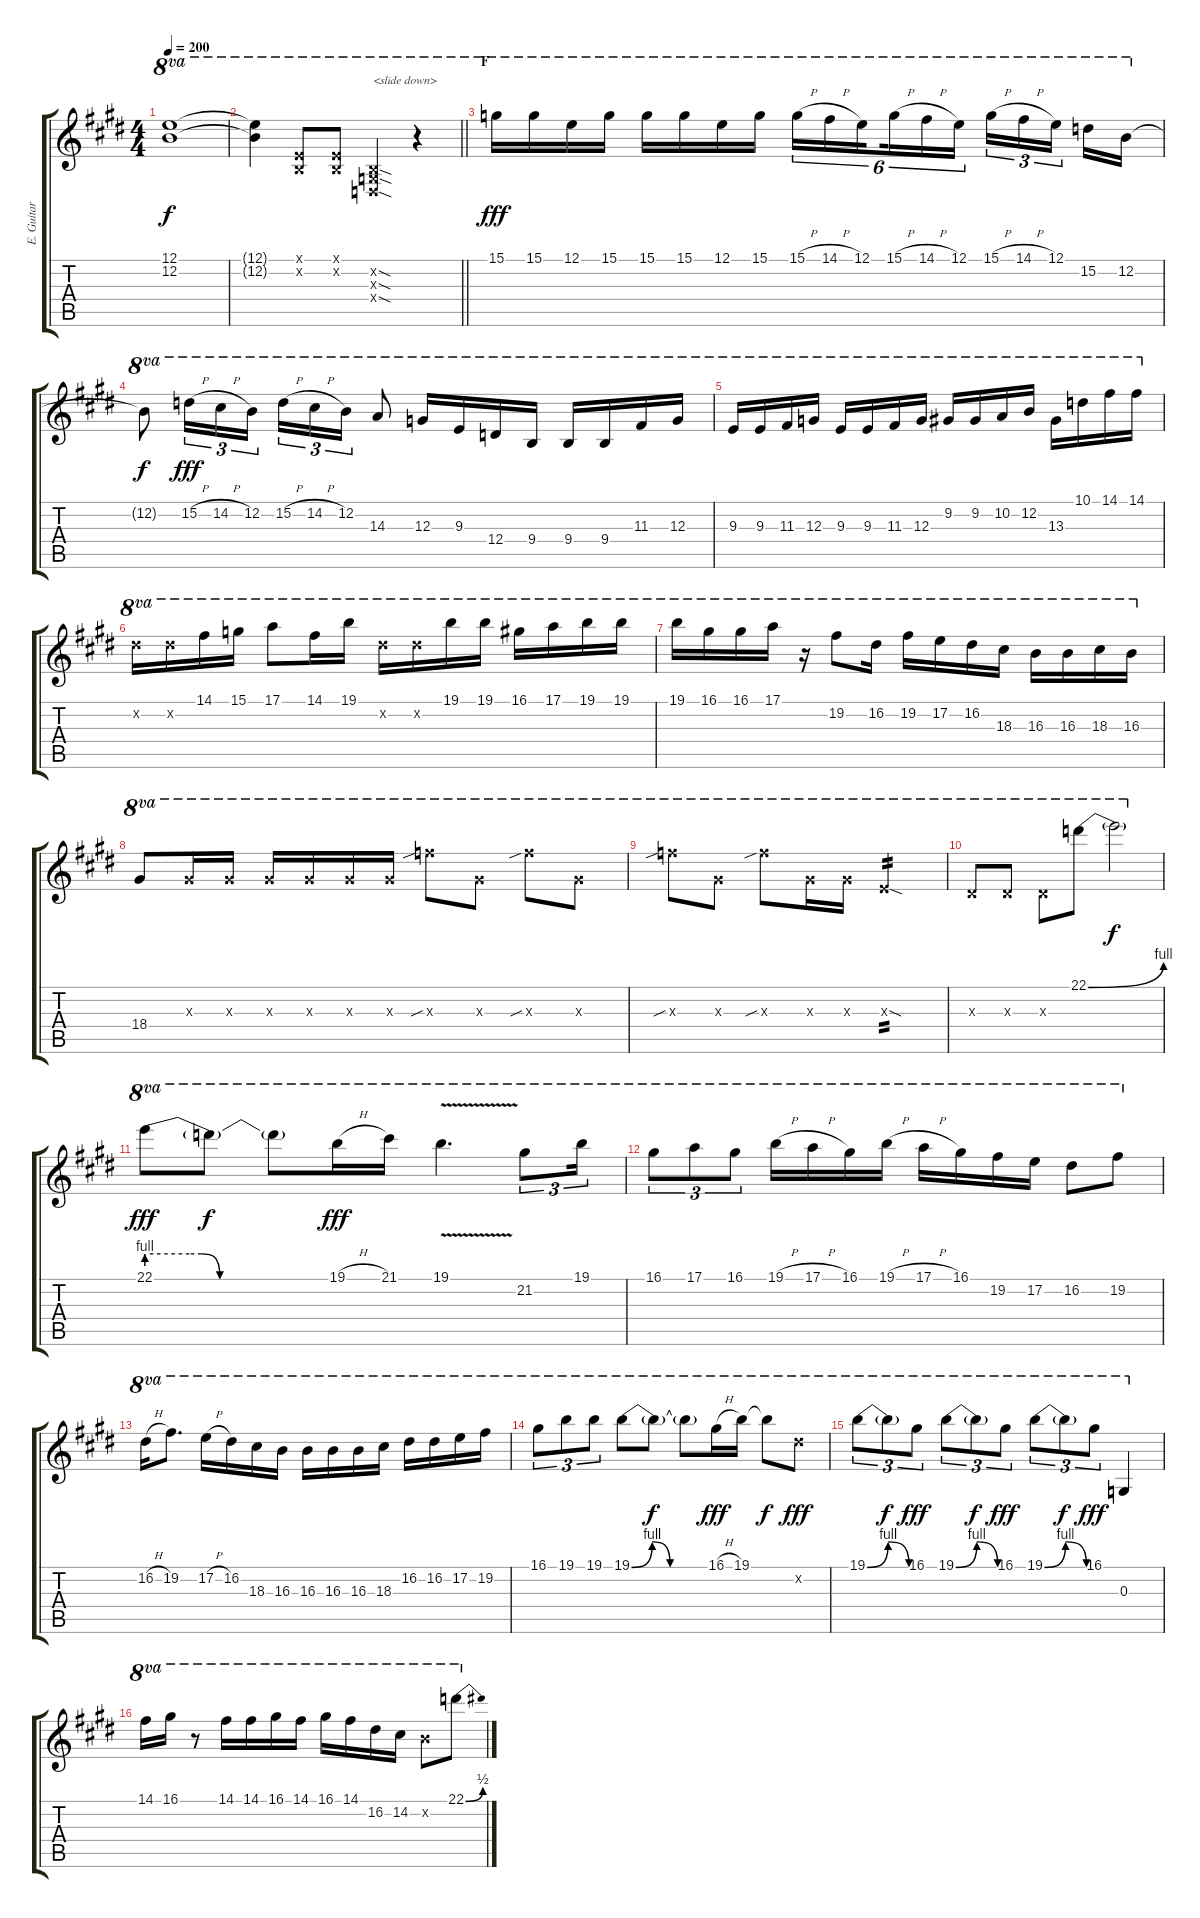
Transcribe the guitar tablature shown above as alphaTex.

\track ("E. Guitar I" "E. Guitar ") {instrument overdrivenguitar}
\staff {score tabs}
\tuning (E4 B3 G3 D3 A2 E2) {hide}
\ts (4 4)
\tempo 200
\clef g2
\ks e
(12.1{t} 12.2{t}).1{ot 8va dy f} |
\barLineRight lightlight
(12.1{t} 12.2{t}).4{ot 8va} (0.1{x} 0.2{x}).8{ot 8va} (0.1{x} 0.2{x}).8{ot 8va} (0.2{sod x} 0.3{sod x} 0.4{sod x}).4{ot 8va txt "<slide down>"} r.4{ot 8va} |
\section ("" "F")
15.1.16{ot 8va dy fff} 15.1.16{ot 8va} 12.1.16{ot 8va} 15.1.16{ot 8va} 15.1.16{ot 8va} 15.1.16{ot 8va} 12.1.16{ot 8va} 15.1.16{ot 8va} 15.1{h}.16{tu (6 4) ot 8va} 14.1{h}.16{tu (6 4) ot 8va} 12.1.16{tu (6 4) ot 8va beam splitsecondary} 15.1{h}.16{tu (6 4) ot 8va} 14.1{h}.16{tu (6 4) ot 8va} 12.1.16{tu (6 4) ot 8va} 15.1{h}.16{tu (3 2) ot 8va} 14.1{h}.16{tu (3 2) ot 8va} 12.1.16{tu (3 2) ot 8va beam splitsecondary} 15.2.16{ot 8va} 12.2.16{ot 8va} |
12.2{t}.8{ot 8va dy f} 15.2{h}.16{tu (3 2) ot 8va dy fff} 14.2{h}.16{tu (3 2) ot 8va} 12.2.16{tu (3 2) ot 8va} 15.2{h}.16{tu (3 2) ot 8va} 14.2{h}.16{tu (3 2) ot 8va} 12.2.16{tu (3 2) ot 8va} 14.3.8{ot 8va} 12.3.16{ot 8va} 9.3.16{ot 8va} 12.4.16{ot 8va} 9.4.16{ot 8va} 9.4.16{ot 8va} 9.4.16{ot 8va} 11.3.16{ot 8va} 12.3.16{ot 8va} |
9.3.16{ot 8va} 9.3.16{ot 8va} 11.3.16{ot 8va} 12.3.16{ot 8va} 9.3.16{ot 8va} 9.3.16{ot 8va} 11.3.16{ot 8va} 12.3.16{ot 8va} 9.2.16{ot 8va} 9.2.16{ot 8va} 10.2.16{ot 8va} 12.2.16{ot 8va} 13.3.16{ot 8va} 10.1.16{ot 8va} 14.1.16{ot 8va} 14.1.16{ot 8va} |
16.2{x}.16{ot 8va} 16.2{x}.16{ot 8va} 14.1.16{ot 8va} 15.1.16{ot 8va} 17.1.8{ot 8va} 14.1.16{ot 8va} 19.1.16{ot 8va} 16.2{x}.16{ot 8va} 16.2{x}.16{ot 8va} 19.1.16{ot 8va} 19.1.16{ot 8va} 16.1.16{ot 8va} 17.1.16{ot 8va} 19.1.16{ot 8va} 19.1.16{ot 8va} |
19.1.16{ot 8va} 16.1.16{ot 8va} 16.1.16{ot 8va} 17.1.16{ot 8va} r.16{ot 8va} 19.2.8{ot 8va} 16.2.16{ot 8va} 19.2.16{ot 8va} 17.2.16{ot 8va} 16.2.16{ot 8va} 18.3.16{ot 8va} 16.3.16{ot 8va} 16.3.16{ot 8va} 18.3.16{ot 8va} 16.3.16{ot 8va} |
18.4.8{ot 8va} 13.3{x}.16{ot 8va} 13.3{x}.16{ot 8va} 13.3{x}.16{ot 8va} 13.3{x}.16{ot 8va} 13.3{x}.16{ot 8va} 13.3{x}.16{ot 8va} 22.3{sib x}.8{ot 8va} 13.3{x}.8{ot 8va} 22.3{sib x}.8{ot 8va} 13.3{x}.8{ot 8va} |
22.3{sib x}.8{ot 8va} 13.3{x}.8{ot 8va} 22.3{sib x}.8{ot 8va} 13.3{x}.16{ot 8va} 13.3{x}.16{ot 8va} 9.3{sod x}.2{ot 8va tp 2} |
8.3{x}.8{ot 8va} 8.3{x}.8{ot 8va} 8.3{x}.8{ot 8va} 22.1{be (bend 0 0 60 4)}.8{ot 8va} 22.1{t}.2{ot 8va dy f} |
22.1{be (custom 0 4 14 4 18 4 24 0 33 0 60 0)}.8{ot 8va dy fff} 22.1{t}.8{ot 8va dy f} 22.1{t}.8{ot 8va} 19.1{h}.16{ot 8va dy fff} 21.1.16{ot 8va} 19.1{v}.4{d ot 8va} 21.2.8{tu (3 2) ot 8va} 19.1.16{tu (3 2) ot 8va} |
16.1.8{tu (3 2) ot 8va} 17.1.8{tu (3 2) ot 8va} 16.1.8{tu (3 2) ot 8va} 19.1{h}.16{ot 8va} 17.1{h}.16{ot 8va} 16.1.16{ot 8va} 19.1{h}.16{ot 8va} 17.1{h}.16{ot 8va} 16.1.16{ot 8va} 19.2.16{ot 8va} 17.2.16{ot 8va} 16.2.8{ot 8va} 19.2.8{ot 8va} |
16.2{h}.16{ot 8va} 19.2.8{d ot 8va} 17.2{h}.16{ot 8va} 16.2.16{ot 8va} 18.3.16{ot 8va} 16.3.16{ot 8va} 16.3.16{ot 8va} 16.3.16{ot 8va} 16.3.16{ot 8va} 18.3.16{ot 8va} 16.2.16{ot 8va} 16.2.16{ot 8va} 17.2.16{ot 8va} 19.2.16{ot 8va} |
16.1.8{tu (3 2) ot 8va} 19.1.8{tu (3 2) ot 8va} 19.1.8{tu (3 2) ot 8va} 19.1{be (custom 0 0 16 4 30 0 60 0)}.8{ot 8va} 19.1{t}.8{ot 8va dy f} 19.1{t}.8{ot 8va} 16.1{h}.16{ot 8va dy fff} 19.1.16{ot 8va} 19.1{t}.8{ot 8va dy f} 16.2{x}.8{ot 8va dy fff} |
19.1{be (bendrelease 0 0 30 4 30 4 60 0)}.8{tu (3 2) ot 8va} 19.1{t}.8{tu (3 2) ot 8va dy f} 16.1.8{tu (3 2) ot 8va dy fff} 19.1{be (bendrelease 0 0 30 4 30 4 60 0)}.8{tu (3 2) ot 8va} 19.1{t}.8{tu (3 2) ot 8va dy f} 16.1.8{tu (3 2) ot 8va dy fff} 19.1{be (bendrelease 0 0 30 4 30 4 60 0)}.8{tu (3 2) ot 8va} 19.1{t}.8{tu (3 2) ot 8va dy f} 16.1.8{tu (3 2) ot 8va dy fff} 0.3.4{ot 8va} |
14.1.16{ot 8va} 16.1.16{ot 8va} r.8{ot 8va} 14.1.16{ot 8va} 14.1.16{ot 8va} 16.1.16{ot 8va} 14.1.16{ot 8va} 16.1.16{ot 8va} 14.1.16{ot 8va} 16.2.16{ot 8va} 14.2.16{ot 8va} 12.2{x}.8{ot 8va} 22.1{be (bend 0 0 60 2)}.8{ot 8va}
